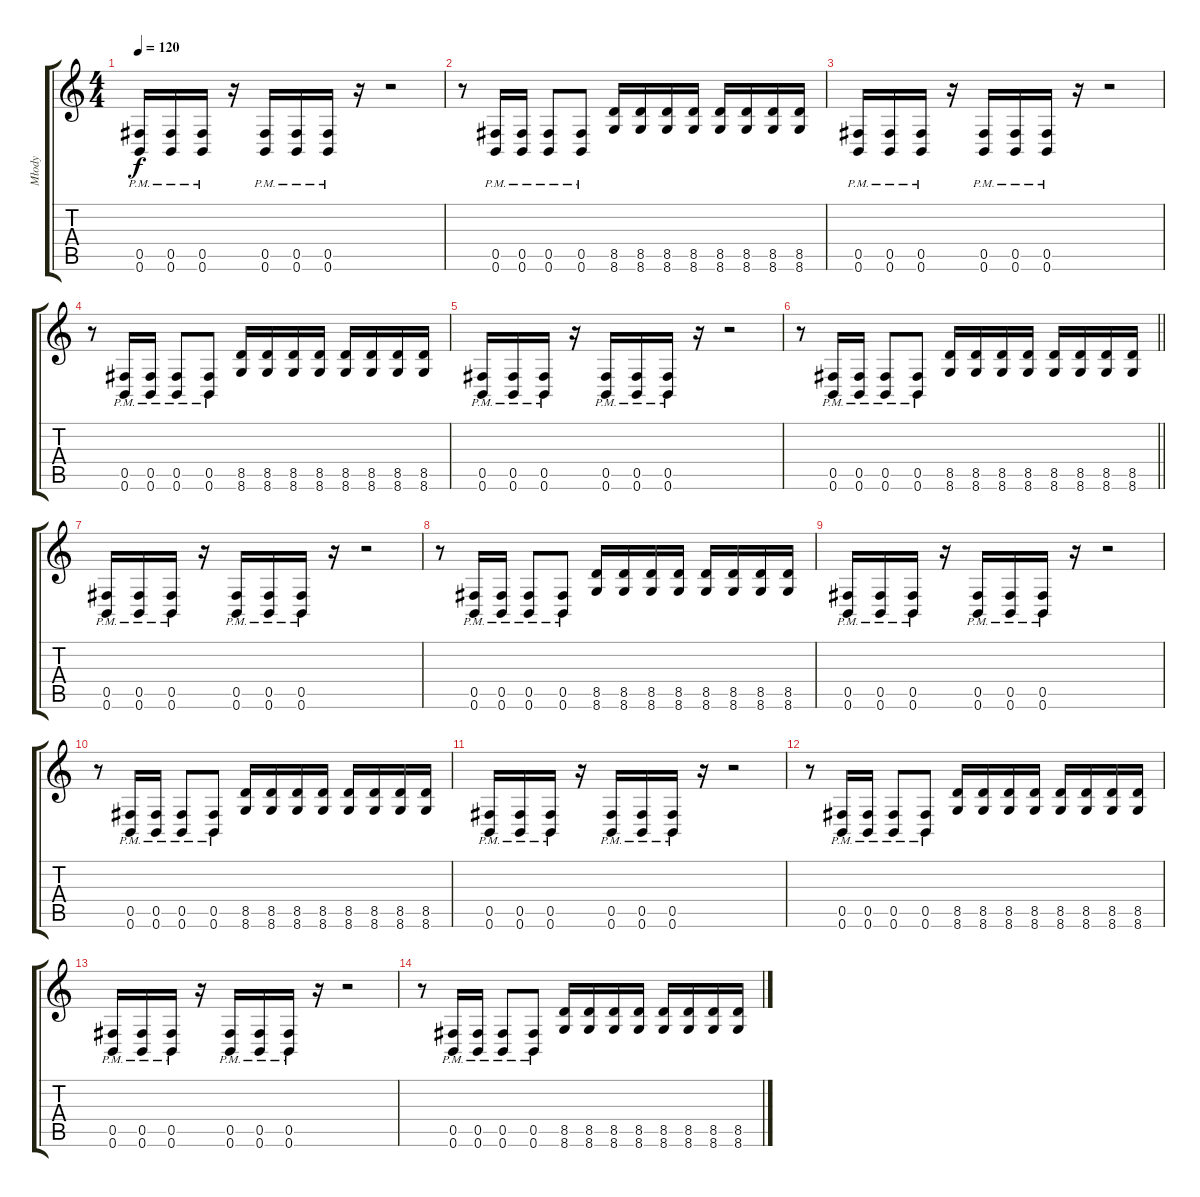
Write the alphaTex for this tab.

\track ("Młody" "Młody") {instrument overdrivenguitar}
\staff {score tabs}
\tuning (Db4 Ab3 E3 B2 Gb2 B1) {hide}
\ts (4 4)
\tempo 120
\clef g2
\ks c
(0.5{pm} 0.6{pm}).16{dy f} (0.5{pm} 0.6{pm}).16 (0.5{pm} 0.6{pm}).16 r.16 (0.5{pm} 0.6{pm}).16 (0.5{pm} 0.6{pm}).16 (0.5{pm} 0.6{pm}).16 r.16 r.2 |
r.8 (0.5{pm} 0.6{pm}).16 (0.5{pm} 0.6{pm}).16 (0.5{pm} 0.6{pm}).8 (0.5{pm} 0.6{pm}).8 (8.5 8.6).16 (8.5 8.6).16 (8.5 8.6).16 (8.5 8.6).16 (8.5 8.6).16 (8.5 8.6).16 (8.5 8.6).16 (8.5 8.6).16 |
(0.5{pm} 0.6{pm}).16 (0.5{pm} 0.6{pm}).16 (0.5{pm} 0.6{pm}).16 r.16 (0.5{pm} 0.6{pm}).16 (0.5{pm} 0.6{pm}).16 (0.5{pm} 0.6{pm}).16 r.16 r.2 |
r.8 (0.5{pm} 0.6{pm}).16 (0.5{pm} 0.6{pm}).16 (0.5{pm} 0.6{pm}).8 (0.5{pm} 0.6{pm}).8 (8.5 8.6).16 (8.5 8.6).16 (8.5 8.6).16 (8.5 8.6).16 (8.5 8.6).16 (8.5 8.6).16 (8.5 8.6).16 (8.5 8.6).16 |
(0.5{pm} 0.6{pm}).16 (0.5{pm} 0.6{pm}).16 (0.5{pm} 0.6{pm}).16 r.16 (0.5{pm} 0.6{pm}).16 (0.5{pm} 0.6{pm}).16 (0.5{pm} 0.6{pm}).16 r.16 r.2 |
\barLineRight lightlight
r.8 (0.5{pm} 0.6{pm}).16 (0.5{pm} 0.6{pm}).16 (0.5{pm} 0.6{pm}).8 (0.5{pm} 0.6{pm}).8 (8.5 8.6).16 (8.5 8.6).16 (8.5 8.6).16 (8.5 8.6).16 (8.5 8.6).16 (8.5 8.6).16 (8.5 8.6).16 (8.5 8.6).16 |
(0.5{pm} 0.6{pm}).16 (0.5{pm} 0.6{pm}).16 (0.5{pm} 0.6{pm}).16 r.16 (0.5{pm} 0.6{pm}).16 (0.5{pm} 0.6{pm}).16 (0.5{pm} 0.6{pm}).16 r.16 r.2 |
r.8 (0.5{pm} 0.6{pm}).16 (0.5{pm} 0.6{pm}).16 (0.5{pm} 0.6{pm}).8 (0.5{pm} 0.6{pm}).8 (8.5 8.6).16 (8.5 8.6).16 (8.5 8.6).16 (8.5 8.6).16 (8.5 8.6).16 (8.5 8.6).16 (8.5 8.6).16 (8.5 8.6).16 |
(0.5{pm} 0.6{pm}).16 (0.5{pm} 0.6{pm}).16 (0.5{pm} 0.6{pm}).16 r.16 (0.5{pm} 0.6{pm}).16 (0.5{pm} 0.6{pm}).16 (0.5{pm} 0.6{pm}).16 r.16 r.2 |
r.8 (0.5{pm} 0.6{pm}).16 (0.5{pm} 0.6{pm}).16 (0.5{pm} 0.6{pm}).8 (0.5{pm} 0.6{pm}).8 (8.5 8.6).16 (8.5 8.6).16 (8.5 8.6).16 (8.5 8.6).16 (8.5 8.6).16 (8.5 8.6).16 (8.5 8.6).16 (8.5 8.6).16 |
(0.5{pm} 0.6{pm}).16 (0.5{pm} 0.6{pm}).16 (0.5{pm} 0.6{pm}).16 r.16 (0.5{pm} 0.6{pm}).16 (0.5{pm} 0.6{pm}).16 (0.5{pm} 0.6{pm}).16 r.16 r.2 |
r.8 (0.5{pm} 0.6{pm}).16 (0.5{pm} 0.6{pm}).16 (0.5{pm} 0.6{pm}).8 (0.5{pm} 0.6{pm}).8 (8.5 8.6).16 (8.5 8.6).16 (8.5 8.6).16 (8.5 8.6).16 (8.5 8.6).16 (8.5 8.6).16 (8.5 8.6).16 (8.5 8.6).16 |
(0.5{pm} 0.6{pm}).16 (0.5{pm} 0.6{pm}).16 (0.5{pm} 0.6{pm}).16 r.16 (0.5{pm} 0.6{pm}).16 (0.5{pm} 0.6{pm}).16 (0.5{pm} 0.6{pm}).16 r.16 r.2 |
r.8 (0.5{pm} 0.6{pm}).16 (0.5{pm} 0.6{pm}).16 (0.5{pm} 0.6{pm}).8 (0.5{pm} 0.6{pm}).8 (8.5 8.6).16 (8.5 8.6).16 (8.5 8.6).16 (8.5 8.6).16 (8.5 8.6).16 (8.5 8.6).16 (8.5 8.6).16 (8.5 8.6).16
